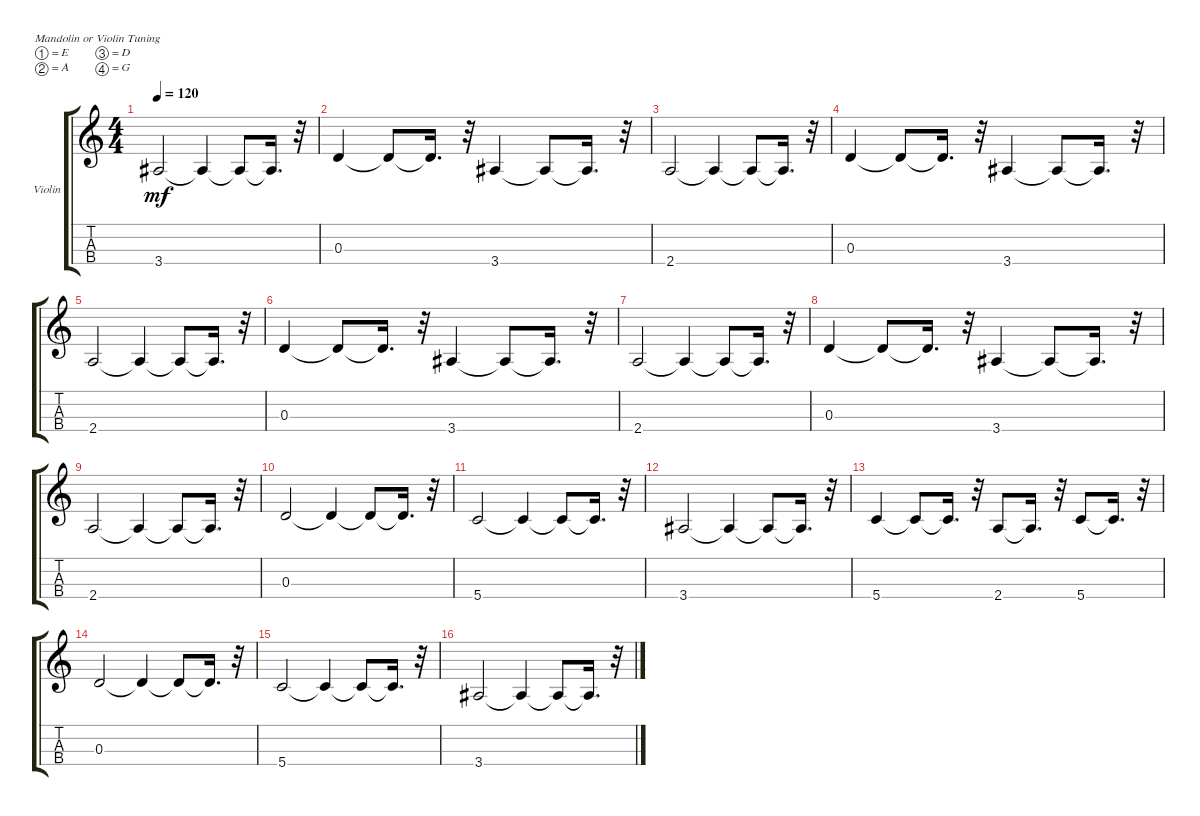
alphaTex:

\bracketExtendMode groupsimilarinstruments
\firstSystemTrackNameOrientation horizontal
\otherSystemsTrackNameOrientation horizontal
\track ("" "Violin") {instrument violin}
\staff {score tabs}
\tuning (E5 A4 D4 G3)
\ts (4 4)
\tempo 120
\clef g2
\ks c
3.4.2{dy mf} 3.4{t}.4 3.4{t}.8 3.4{t}.16{d} r.32 |
0.3.4 0.3{t}.8 0.3{t}.16{d} r.32 3.4.4 3.4{t}.8 3.4{t}.16{d} r.32 |
2.4.2 2.4{t}.4 2.4{t}.8 2.4{t}.16{d} r.32 |
0.3.4 0.3{t}.8 0.3{t}.16{d} r.32 3.4.4 3.4{t}.8 3.4{t}.16{d} r.32 |
2.4.2 2.4{t}.4 2.4{t}.8 2.4{t}.16{d} r.32 |
0.3.4 0.3{t}.8 0.3{t}.16{d} r.32 3.4.4 3.4{t}.8 3.4{t}.16{d} r.32 |
2.4.2 2.4{t}.4 2.4{t}.8 2.4{t}.16{d} r.32 |
0.3.4 0.3{t}.8 0.3{t}.16{d} r.32 3.4.4 3.4{t}.8 3.4{t}.16{d} r.32 |
2.4.2 2.4{t}.4 2.4{t}.8 2.4{t}.16{d} r.32 |
0.3.2 0.3{t}.4 0.3{t}.8 0.3{t}.16{d} r.32 |
5.4.2 5.4{t}.4 5.4{t}.8 5.4{t}.16{d} r.32 |
3.4.2 3.4{t}.4 3.4{t}.8 3.4{t}.16{d} r.32 |
5.4.4 5.4{t}.8 5.4{t}.16{d} r.32 2.4.8 2.4{t}.16{d} r.32 5.4.8 5.4{t}.16{d} r.32 |
0.3.2 0.3{t}.4 0.3{t}.8 0.3{t}.16{d} r.32 |
5.4.2 5.4{t}.4 5.4{t}.8 5.4{t}.16{d} r.32 |
3.4.2 3.4{t}.4 3.4{t}.8 3.4{t}.16{d} r.32
